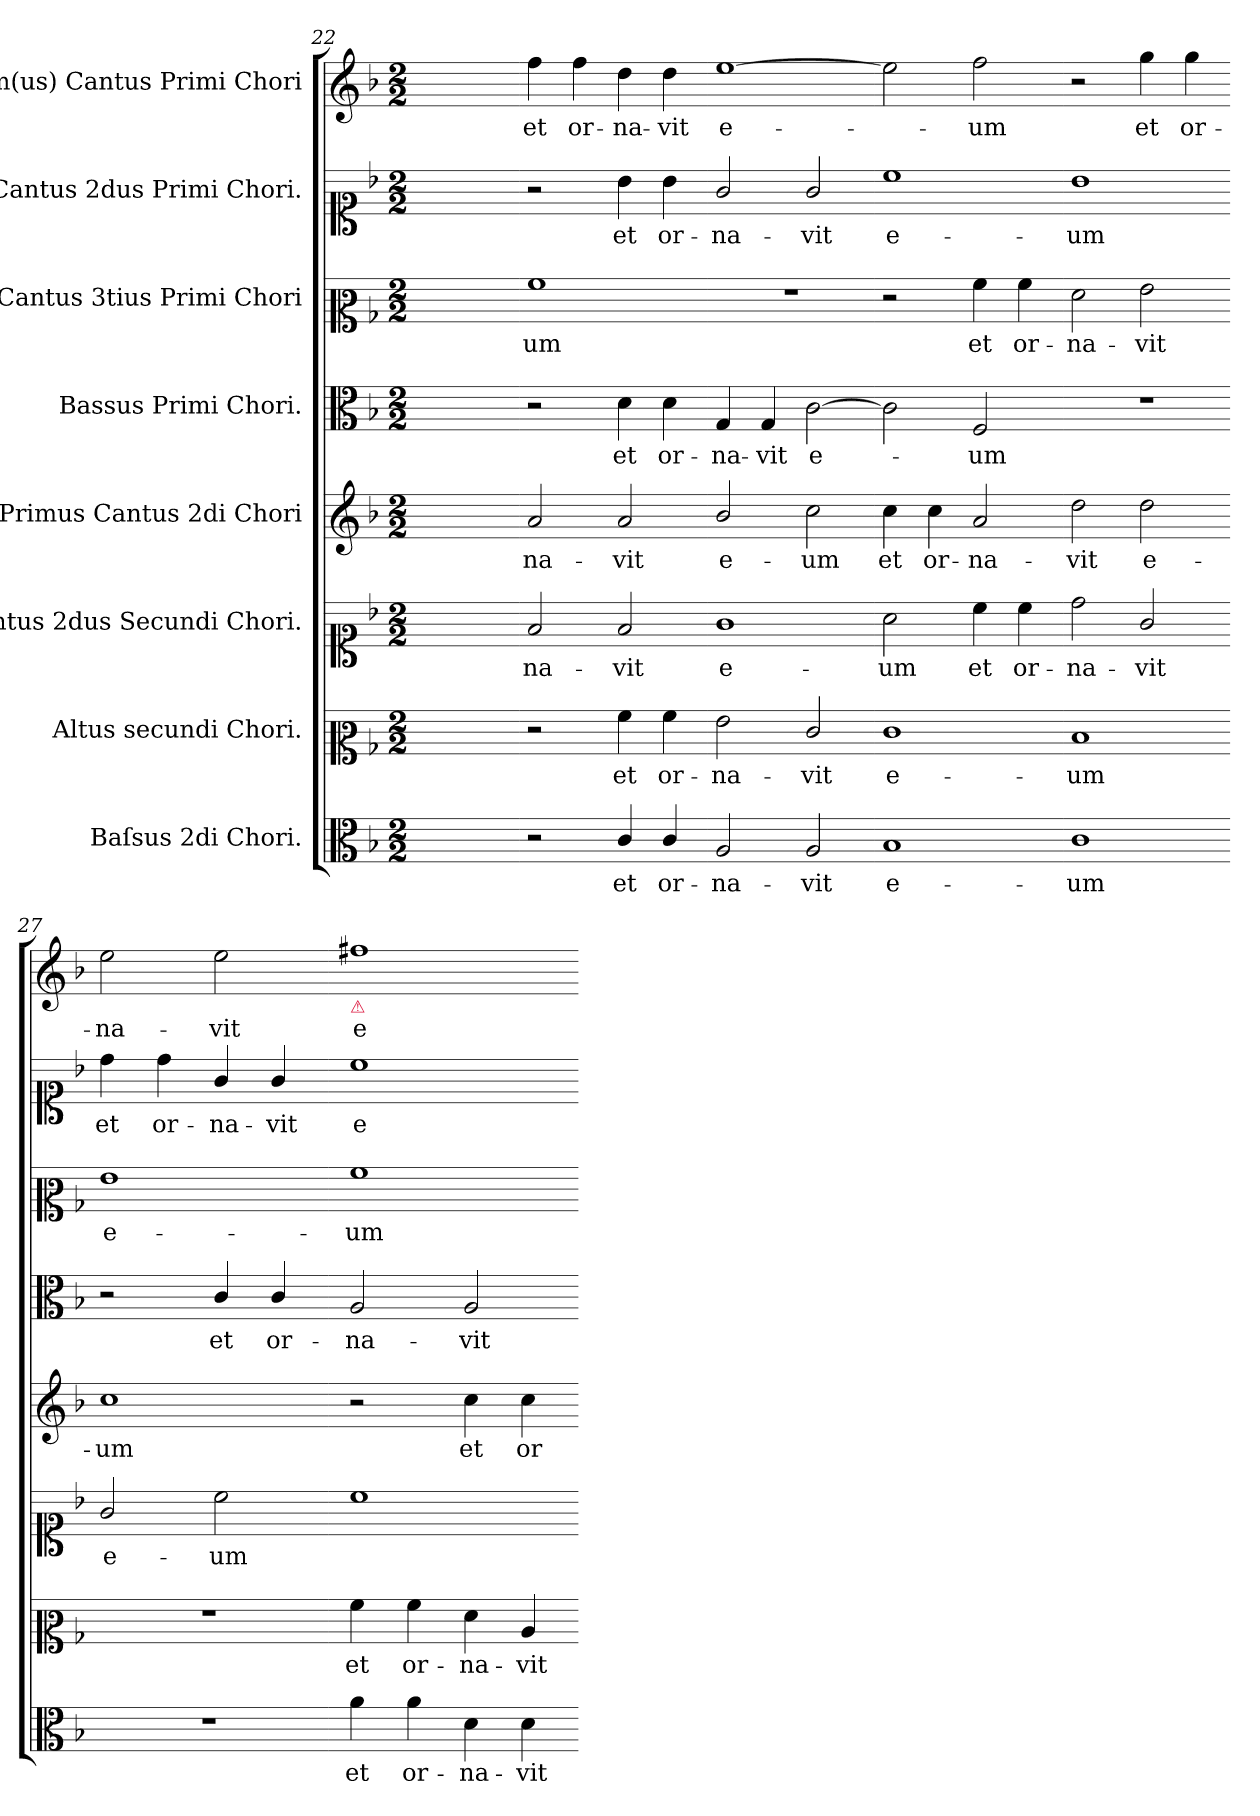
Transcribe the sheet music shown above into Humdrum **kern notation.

**kern	**text	**kern	**text	**kern	**text	**kern	**text	**kern	**text	**kern	**text	**kern	**text	**kern	**text
*part8	*part8	*part7	*part7	*part6	*part6	*part5	*part5	*part4	*part4	*part3	*part3	*part2	*part2	*part1	*part1
*staff8	*staff8	*staff7	*staff7	*staff6	*staff6	*staff5	*staff5	*staff4	*staff4	*staff3	*staff3	*staff2	*staff2	*staff1	*staff1
*I"Baſsus 2di Chori.	*	*I"Altus secundi Chori.	*	*I"Cantus 2dus Secundi Chori.	*	*I"Primus Cantus 2di Chori	*	*I"Bassus Primi Chori.	*	*I"Cantus 3tius Primi Chori	*	*I"Cantus 2dus Primi Chori.	*	*I"Im(us) Cantus Primi Chori	*
*clefC3	*	*clefC2	*	*clefC1	*	*clefG2	*	*clefC3	*	*clefC2	*	*clefC1	*	*clefG2	*
*k[b-]	*	*k[b-]	*	*k[b-]	*	*k[b-]	*	*k[b-]	*	*k[b-]	*	*k[b-]	*	*k[b-]	*
*F:	*	*F:	*	*F:	*	*F:	*	*F:	*	*F:	*	*F:	*	*F:	*
*M2/2	*	*M2/2	*	*M2/2	*	*M2/2	*	*M2/2	*	*M2/2	*	*M2/2	*	*M2/2	*
=22	=22	=22	=22	=22	=22	=22	=22	=22	=22	=22	=22	=22	=22	=22	=22
1ryy	.	1ryy	.	1ryy	.	1ryy	.	1ryy	.	1ryy	.	1ryy	.	1ryy	.
=23-	=23-	=23-	=23-	=23-	=23-	=23-	=23-	=23-	=23-	=23-	=23-	=23-	=23-	=23-	=23-
2r	.	2r	.	2f/	-na-	2a/	-na-	2r	.	1a	-um	2r	.	4ff\	et
.	.	.	.	.	.	.	.	.	.	.	.	.	.	4ff\	or-
4c/	et	4a\	et	2f/	-vit	2a/	-vit	4d\	et	.	.	4b-\	et	4dd\	-na-
4c/	or-	4a\	or-	.	.	.	.	4d\	or-	.	.	4b-\	or-	4dd\	-vit
=24-	=24-	=24-	=24-	=24-	=24-	=24-	=24-	=24-	=24-	=24-	=24-	=24-	=24-	=24-	=24-
2A/	-na-	2g\	-na-	1g	e-	2b-/	e-	4G/	-na-	1r	.	2g/	-na-	[1ee	e-
.	.	.	.	.	.	.	.	4G/	-vit	.	.	.	.	.	.
2A/	-vit	2e/	-vit	.	.	2cc\	-um	[2c\	e-	.	.	2g/	-vit	.	.
=25-	=25-	=25-	=25-	=25-	=25-	=25-	=25-	=25-	=25-	=25-	=25-	=25-	=25-	=25-	=25-
1B-	e-	1e	e-	2a\	-um	4cc\	et	2c\]	.	2r	.	1cc	e-	2ee]	.
.	.	.	.	.	.	4cc\	or-	.	.	.	.	.	.	.	.
.	.	.	.	4cc\	et	2a/	-na-	2F/	-um	4a\	et	.	.	2ff\	-um
.	.	.	.	4cc\	or-	.	.	.	.	4a\	or-	.	.	.	.
=26-	=26-	=26-	=26-	=26-	=26-	=26-	=26-	=26-	=26-	=26-	=26-	=26-	=26-	=26-	=26-
1c	-um	1d	-um	2dd\	-na-	2dd\	-vit	1r	.	2f\	-na-	1b-	-um	2r	.
.	.	.	.	2g/	-vit	2dd\	e-	.	.	2g\	-vit	.	.	4gg\	et
.	.	.	.	.	.	.	.	.	.	.	.	.	.	4gg\	or-
=27-	=27-	=27-	=27-	=27-	=27-	=27-	=27-	=27-	=27-	=27-	=27-	=27-	=27-	=27-	=27-
1r	.	1r	.	2g/	e-	1cc	-um	2r	.	1g	e-	4dd\	et	2ee\	-na-
.	.	.	.	.	.	.	.	.	.	.	.	4dd\	or-	.	.
.	.	.	.	2cc\	-um	.	.	4c/	et	.	.	4g/	-na-	2ee\	-vit
.	.	.	.	.	.	.	.	4c/	or-	.	.	4g/	-vit	.	.
=28-	=28-	=28-	=28-	=28-	=28-	=28-	=28-	=28-	=28-	=28-	=28-	=28-	=28-	=28-	=28-
!	!	!	!	!	!	!	!	!	!	!	!	!	!	!LO:TX:b:color=crimson:t=⚠	!
4a\	et	4a\	et	1cc	.	2r	.	2A/	-na-	1a	-um	1cc	e-	1ff#X	e-
4a\	or-	4a\	or-	.	.	.	.	.	.	.	.	.	.	.	.
4d\	-na-	4f\	-na-	.	.	4cc\	et	2A/	-vit	.	.	.	.	.	.
4d\	-vit	4c/	-vit	.	.	4cc\	or-	.	.	.	.	.	.	.	.
=-	=-	=-	=-	=-	=-	=-	=-	=-	=-	=-	=-	=-	=-	=-	=-
*-	*-	*-	*-	*-	*-	*-	*-	*-	*-	*-	*-	*-	*-	*-	*-
